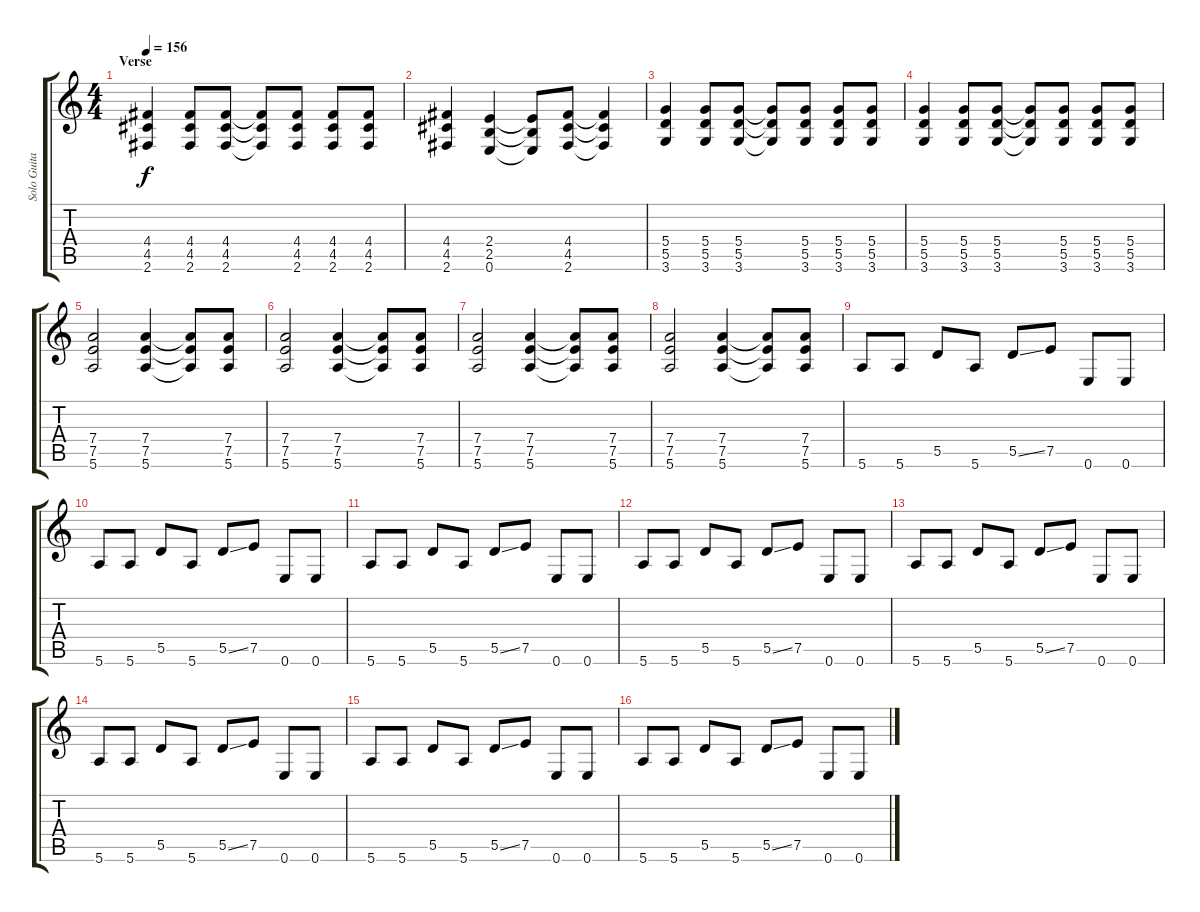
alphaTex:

\track ("Solo Guitar" "Solo Guita") {instrument distortionguitar}
\staff {score tabs}
\tuning (E4 B3 G3 D3 A2 E2) {hide}
\ts (4 4)
\section ("" "Verse")
\tempo 156
\clef g2
\ks c
(4.4 4.5 2.6).4{dy f} (4.4 4.5 2.6).8 (4.4 4.5 2.6).8 (4.4{t} 4.5{t} 2.6{t}).8 (4.4 4.5 2.6).8 (4.4 4.5 2.6).8 (4.4 4.5 2.6).8 |
(4.4 4.5 2.6).4 (2.4 2.5 0.6).4 (2.4{t} 2.5{t} 0.6{t}).8 (4.4 4.5 2.6).8 (4.4{t} 4.5{t} 2.6{t}).4 |
(5.4 5.5 3.6).4 (5.4 5.5 3.6).8 (5.4 5.5 3.6).8 (5.4{t} 5.5{t} 3.6{t}).8 (5.4 5.5 3.6).8 (5.4 5.5 3.6).8 (5.4 5.5 3.6).8 |
(5.4 5.5 3.6).4 (5.4 5.5 3.6).8 (5.4 5.5 3.6).8 (5.4{t} 5.5{t} 3.6{t}).8 (5.4 5.5 3.6).8 (5.4 5.5 3.6).8 (5.4 5.5 3.6).8 |
(7.4 7.5 5.6).2 (7.4 7.5 5.6).4 (7.4{t} 7.5{t} 5.6{t}).8 (7.4 7.5 5.6).8 |
(7.4 7.5 5.6).2 (7.4 7.5 5.6).4 (7.4{t} 7.5{t} 5.6{t}).8 (7.4 7.5 5.6).8 |
(7.4 7.5 5.6).2 (7.4 7.5 5.6).4 (7.4{t} 7.5{t} 5.6{t}).8 (7.4 7.5 5.6).8 |
(7.4 7.5 5.6).2 (7.4 7.5 5.6).4 (7.4{t} 7.5{t} 5.6{t}).8 (7.4 7.5 5.6).8 |
5.6.8 5.6.8 5.5.8 5.6.8 5.5{ss}.8 7.5.8 0.6.8 0.6.8 |
5.6.8 5.6.8 5.5.8 5.6.8 5.5{ss}.8 7.5.8 0.6.8 0.6.8 |
5.6.8 5.6.8 5.5.8 5.6.8 5.5{ss}.8 7.5.8 0.6.8 0.6.8 |
5.6.8 5.6.8 5.5.8 5.6.8 5.5{ss}.8 7.5.8 0.6.8 0.6.8 |
5.6.8 5.6.8 5.5.8 5.6.8 5.5{ss}.8 7.5.8 0.6.8 0.6.8 |
5.6.8 5.6.8 5.5.8 5.6.8 5.5{ss}.8 7.5.8 0.6.8 0.6.8 |
5.6.8 5.6.8 5.5.8 5.6.8 5.5{ss}.8 7.5.8 0.6.8 0.6.8 |
5.6.8 5.6.8 5.5.8 5.6.8 5.5{ss}.8 7.5.8 0.6.8 0.6.8
